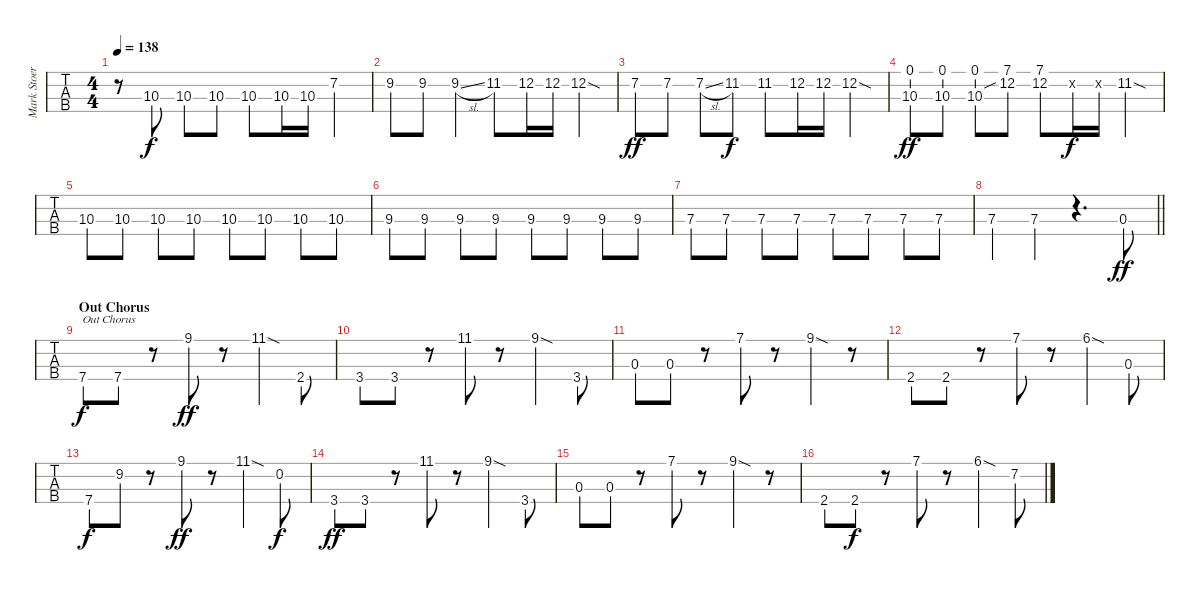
\track ("Mark Stoermer's bass" "Mark Stoer") {instrument electricbassfinger}
\staff {tabs}
\tuning (Gb2 Db2 Ab1 Eb1) {hide}
\ts (4 4)
\tempo 138
\clef f4
\ks c
r.8{dy f} 10.3.8 10.3.8 10.3.8 10.3.8 10.3.16 10.3.16 7.2.4 |
9.2.8 9.2.8 9.2{sl}.4 11.2.8 12.2.16 12.2.16 12.2{sod}.4 |
7.2.8{dy ff} 7.2.8 7.2{sl}.8 11.2.8{dy f} 11.2.8 12.2.16 12.2.16 12.2{sod}.4 |
(0.1 10.3).8{dy ff} (0.1 10.3).8 (0.1 10.3).8 (7.1 12.2{sib}).8 (7.1 12.2).8 0.2{x}.16{dy f} 0.2{x}.16 11.2{sod}.4 |
10.3.8 10.3.8 10.3.8 10.3.8 10.3.8 10.3.8 10.3.8 10.3.8 |
9.3.8 9.3.8 9.3.8 9.3.8 9.3.8 9.3.8 9.3.8 9.3.8 |
7.3.8 7.3.8 7.3.8 7.3.8 7.3.8 7.3.8 7.3.8 7.3.8 |
\barLineRight lightlight
7.3.4 7.3.4 r.4{d} 0.3.8{dy ff} |
\section ("" "Out Chorus")
7.4.8{txt "Out Chorus" dy f} 7.4.8 r.8 9.1.8{dy ff} r.8 11.1{sod}.4 2.4.8 |
3.4.8 3.4.8 r.8 11.1.8 r.8 9.1{sod}.4 3.4.8 |
0.3.8 0.3.8 r.8 7.1.8 r.8 9.1{sod}.4 r.8 |
2.4.8 2.4.8 r.8 7.1.8 r.8 6.1{sod}.4 0.3.8 |
7.4.8{dy f} 9.2.8 r.8 9.1.8{dy ff} r.8 11.1{sod}.4 0.2.8{dy f} |
3.4.8{dy ff} 3.4.8 r.8 11.1.8 r.8 9.1{sod}.4 3.4.8 |
0.3.8 0.3.8 r.8 7.1.8 r.8 9.1{sod}.4 r.8 |
2.4.8 2.4.8{dy f} r.8 7.1.8 r.8 6.1{sod}.4 7.2.8
